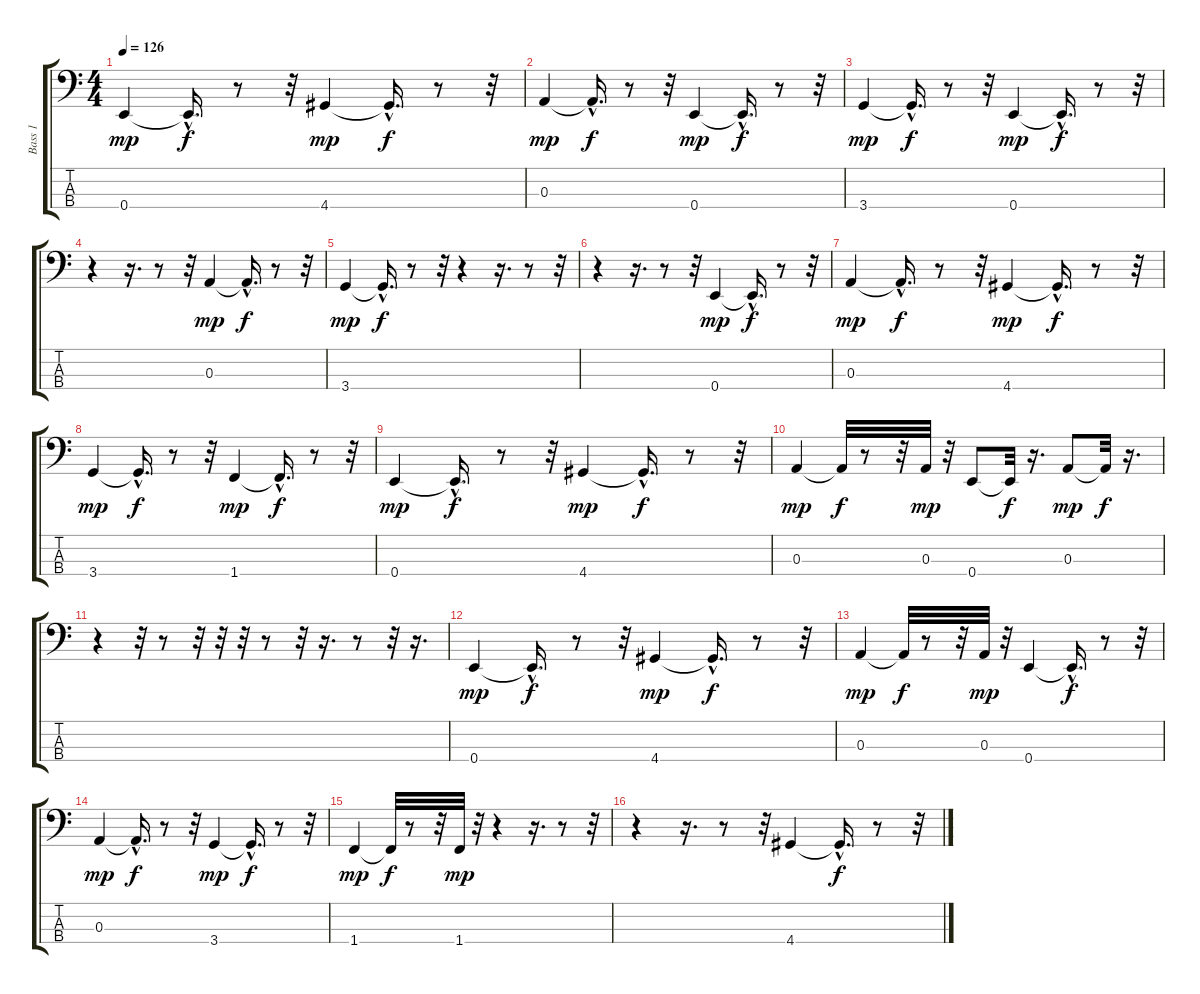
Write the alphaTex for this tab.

\track ("Bass 1" "Bass 1") {instrument fretlessbass}
\staff {score tabs}
\tuning (G2 D2 A1 E1) {hide}
\ts (4 4)
\tempo 126
\clef f4
\ks c
0.4.4{dy mp} 0.4{hac t}.16{d dy f} r.8 r.32 4.4.4{dy mp} 4.4{hac t}.16{d dy f} r.8 r.32 |
0.3.4{dy mp} 0.3{hac t}.16{d dy f} r.8 r.32 0.4.4{dy mp} 0.4{hac t}.16{d dy f} r.8 r.32 |
3.4.4{dy mp} 3.4{hac t}.16{d dy f} r.8 r.32 0.4.4{dy mp} 0.4{hac t}.16{d dy f} r.8 r.32 |
r.4 r.16{d} r.8 r.32 0.3.4{dy mp} 0.3{hac t}.16{d dy f} r.8 r.32 |
3.4.4{dy mp} 3.4{hac t}.16{d dy f} r.8 r.32 r.4 r.16{d} r.8 r.32 |
r.4 r.16{d} r.8 r.32 0.4.4{dy mp} 0.4{hac t}.16{d dy f} r.8 r.32 |
0.3.4{dy mp} 0.3{hac t}.16{d dy f} r.8 r.32 4.4.4{dy mp} 4.4{hac t}.16{d dy f} r.8 r.32 |
3.4.4{dy mp} 3.4{hac t}.16{d dy f} r.8 r.32 1.4.4{dy mp} 1.4{hac t}.16{d dy f} r.8 r.32 |
0.4.4{dy mp} 0.4{hac t}.16{d dy f} r.8 r.32 4.4.4{dy mp} 4.4{hac t}.16{d dy f} r.8 r.32 |
0.3.4{dy mp} 0.3{t}.32{dy f} r.8 r.32 0.3.32{dy mp} r.32 0.4.8 0.4{t}.32{dy f} r.16{d} 0.3.8{dy mp} 0.3{t}.32{dy f} r.16{d} |
r.4 r.32 r.8 r.32 r.32 r.32 r.8 r.32 r.16{d} r.8 r.32 r.16{d} |
0.4.4{dy mp} 0.4{hac t}.16{d dy f} r.8 r.32 4.4.4{dy mp} 4.4{hac t}.16{d dy f} r.8 r.32 |
0.3.4{dy mp} 0.3{t}.32{dy f} r.8 r.32 0.3.32{dy mp} r.32 0.4.4 0.4{hac t}.16{d dy f} r.8 r.32 |
0.3.4{dy mp} 0.3{hac t}.16{d dy f} r.8 r.32 3.4.4{dy mp} 3.4{hac t}.16{d dy f} r.8 r.32 |
1.4.4{dy mp} 1.4{t}.32{dy f} r.8 r.32 1.4.32{dy mp} r.32 r.4 r.16{d} r.8 r.32 |
r.4 r.16{d} r.8 r.32 4.4.4 4.4{hac t}.16{d dy f} r.8 r.32
